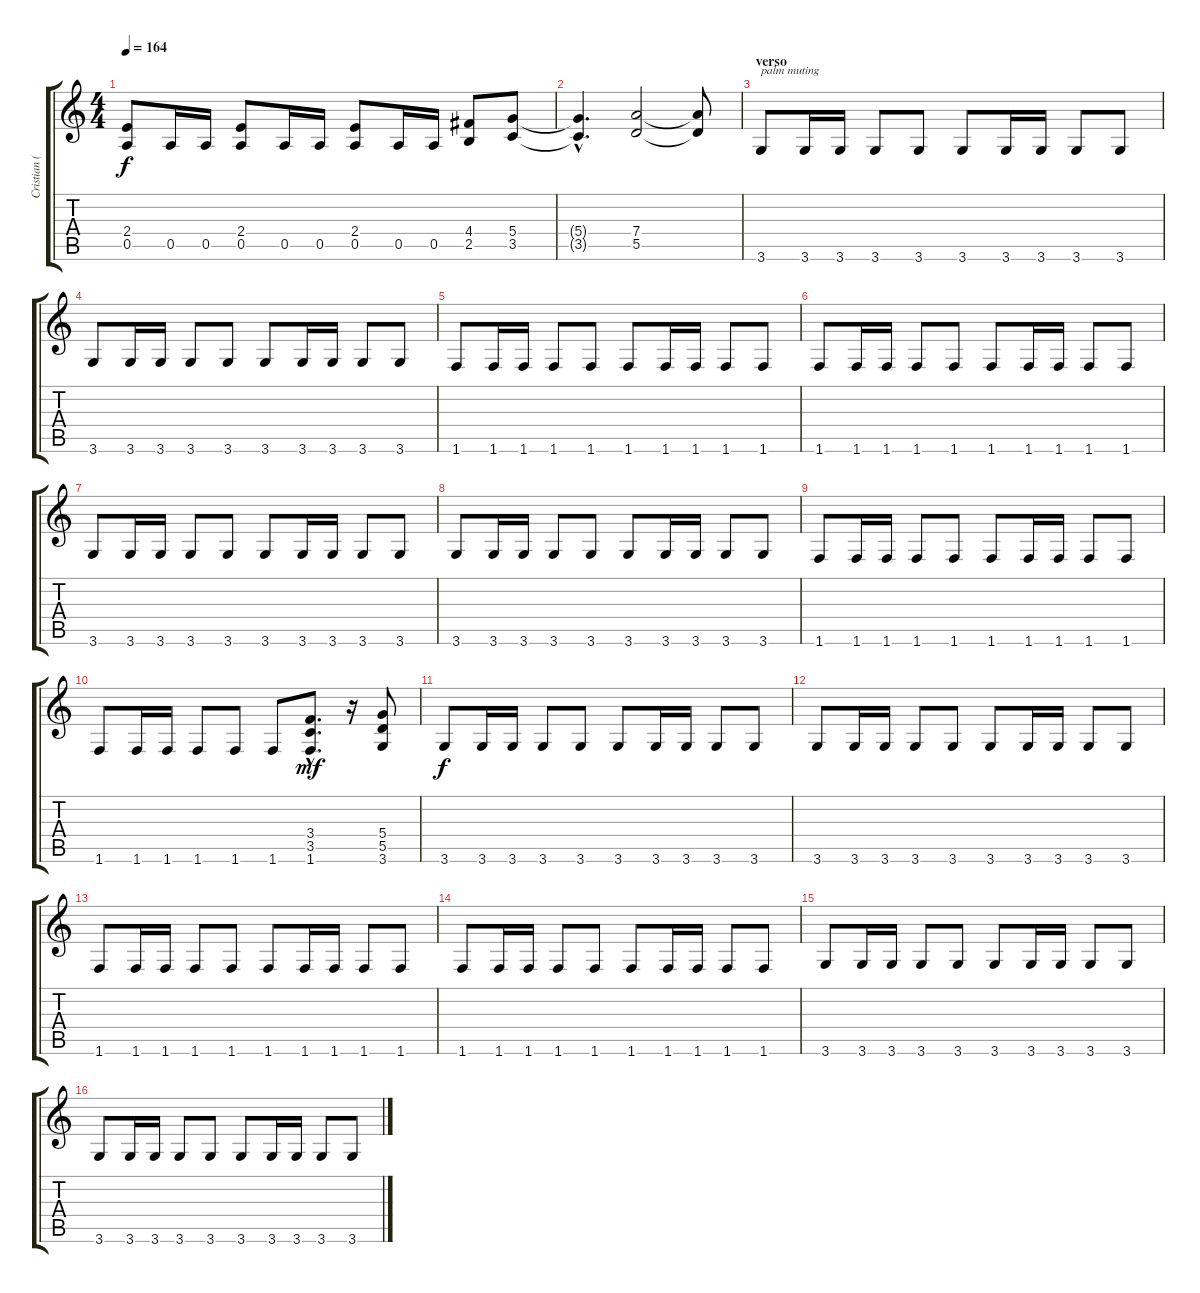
\track ("Cristian (guitarra)" "Cristian (") {instrument distortionguitar}
\staff {score tabs}
\tuning (E4 B3 G3 D3 A2 E2) {hide}
\ts (4 4)
\tempo 164
\clef g2
\ks c
(2.4 0.5).8{dy f} 0.5.16 0.5.16 (2.4 0.5).8 0.5.16 0.5.16 (2.4 0.5).8 0.5.16 0.5.16 (4.4 2.5).8 (5.4 3.5).8 |
(5.4{hac t} 3.5{hac t}).4{d} (7.4 5.5).2 (7.4{t} 5.5{t}).8 |
\section ("" "verso")
3.6.8{txt "palm muting"} 3.6.16 3.6.16 3.6.8 3.6.8 3.6.8 3.6.16 3.6.16 3.6.8 3.6.8 |
3.6.8 3.6.16 3.6.16 3.6.8 3.6.8 3.6.8 3.6.16 3.6.16 3.6.8 3.6.8 |
1.6.8 1.6.16 1.6.16 1.6.8 1.6.8 1.6.8 1.6.16 1.6.16 1.6.8 1.6.8 |
1.6.8 1.6.16 1.6.16 1.6.8 1.6.8 1.6.8 1.6.16 1.6.16 1.6.8 1.6.8 |
3.6.8 3.6.16 3.6.16 3.6.8 3.6.8 3.6.8 3.6.16 3.6.16 3.6.8 3.6.8 |
3.6.8 3.6.16 3.6.16 3.6.8 3.6.8 3.6.8 3.6.16 3.6.16 3.6.8 3.6.8 |
1.6.8 1.6.16 1.6.16 1.6.8 1.6.8 1.6.8 1.6.16 1.6.16 1.6.8 1.6.8 |
1.6.8 1.6.16 1.6.16 1.6.8 1.6.8 1.6.8 (3.4{hac} 3.5{hac} 1.6{hac}).8{d dy mf} r.16 (5.4 5.5 3.6).8 |
3.6.8{dy f} 3.6.16 3.6.16 3.6.8 3.6.8 3.6.8 3.6.16 3.6.16 3.6.8 3.6.8 |
3.6.8 3.6.16 3.6.16 3.6.8 3.6.8 3.6.8 3.6.16 3.6.16 3.6.8 3.6.8 |
1.6.8 1.6.16 1.6.16 1.6.8 1.6.8 1.6.8 1.6.16 1.6.16 1.6.8 1.6.8 |
1.6.8 1.6.16 1.6.16 1.6.8 1.6.8 1.6.8 1.6.16 1.6.16 1.6.8 1.6.8 |
3.6.8 3.6.16 3.6.16 3.6.8 3.6.8 3.6.8 3.6.16 3.6.16 3.6.8 3.6.8 |
3.6.8 3.6.16 3.6.16 3.6.8 3.6.8 3.6.8 3.6.16 3.6.16 3.6.8 3.6.8
